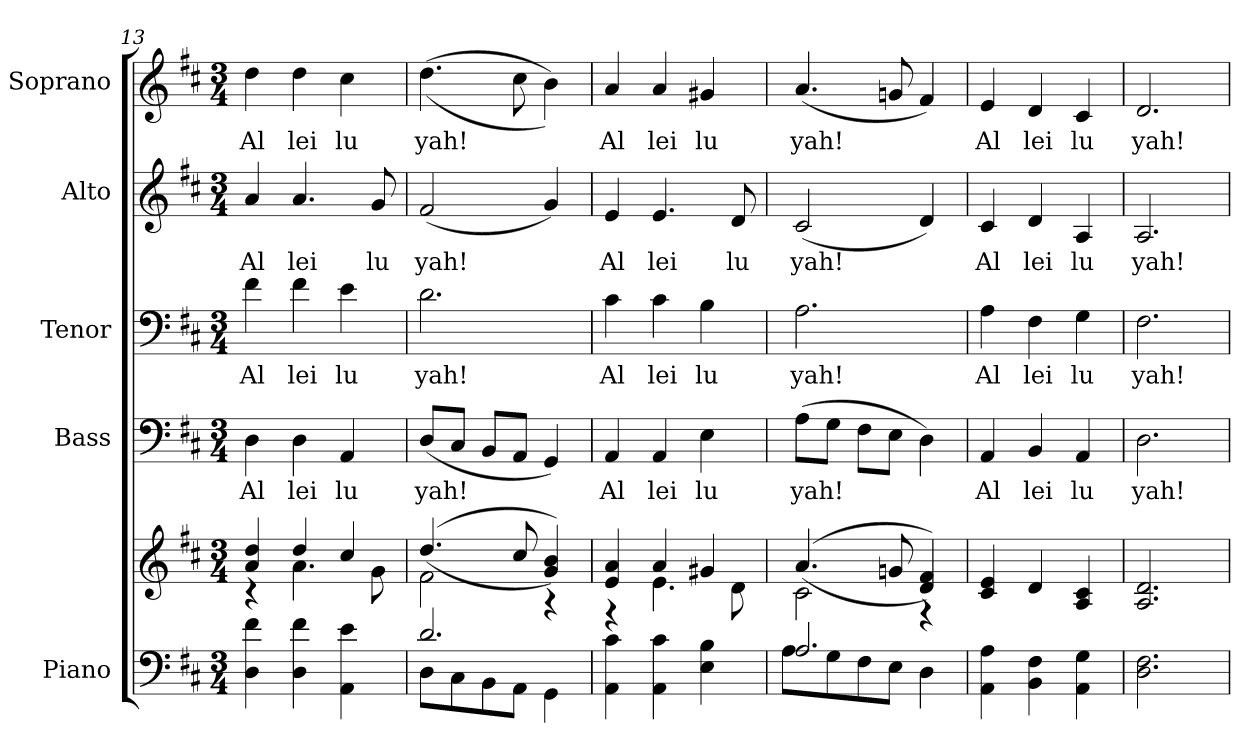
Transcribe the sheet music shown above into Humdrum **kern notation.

**kern	**kern	**kern	**text	**kern	**text	**kern	**text	**kern	**text
*part5	*part5	*part4	*part4	*part3	*part3	*part2	*part2	*part1	*part1
*staff6	*staff5	*staff4	*staff4	*staff3	*staff3	*staff2	*staff2	*staff1	*staff1
*I"Piano	*	*I"Bass	*	*I"Tenor	*	*I"Alto	*	*I"Soprano	*
*I'Pno.	*	*I'B.	*	*I'T.	*	*I'A.	*	*I'S.	*
!!LO:PB:g=z
*clefF4	*clefG2	*clefF4	*	*clefF4	*	*clefG2	*	*clefG2	*
*k[f#c#]	*k[f#c#]	*k[f#c#]	*	*k[f#c#]	*	*k[f#c#]	*	*k[f#c#]	*
*D:	*D:	*D:	*	*D:	*	*D:	*	*D:	*
*M3/4	*M3/4	*M3/4	*	*M3/4	*	*M3/4	*	*M3/4	*
=13	=13	=13	=13	=13	=13	=13	=13	=13	=13
*	*^	*	*	*	*	*	*	*	*
!	!	!	!	!LO:LY:b:color=#000000	!	!	!	!	!	!
!	!	!	!	!	!	!LO:LY:b:color=#000000	!	!	!	!
!	!	!	!	!	!	!	!	!LO:LY:b:color=#000000	!	!
!	!	!	!	!	!	!	!	!	!	!LO:LY:b:color=#000000
4Di\ 4f#i	4ai/ 4ddi	4r	4Di\	Al	4f#i\	Al	4ai/	Al	4ddi\	Al
!	!	!	!	!LO:LY:b:color=#000000	!	!	!	!	!	!
!	!	!	!	!	!	!LO:LY:b:color=#000000	!	!	!	!
!	!	!	!	!	!	!	!	!LO:LY:b:color=#000000	!	!
!	!	!	!	!	!	!	!	!	!	!LO:LY:b:color=#000000
4Di\ 4f#i	4ddi/	4.ai\	4Di\	lei	4f#i\	lei	4.ai/	lei	4ddi\	lei
!	!	!	!	!LO:LY:b:color=#000000	!	!	!	!	!	!
!	!	!	!	!	!	!LO:LY:b:color=#000000	!	!	!	!
!	!	!	!	!	!	!	!	!	!	!LO:LY:b:color=#000000
4AAi\ 4ei	4cc#i/	.	4AAi/	lu	4ei\	lu	.	.	4cc#i\	lu
!	!	!	!	!	!	!	!	!LO:LY:b:color=#000000	!	!
.	.	8gi\	.	.	.	.	8gi/	lu	.	.
=14	=14	=14	=14	=14	=14	=14	=14	=14	=14	=14
*^	*	*	*	*	*	*	*	*	*	*
!	!	!	!	!	!LO:LY:b:color=#000000	!	!	!	!	!	!
!	!	!	!	!	!	!	!LO:LY:b:color=#000000	!	!	!	!
!	!	!	!	!	!	!	!	!	!LO:LY:b:color=#000000	!	!
!	!	!	!	!	!	!	!	!	!	!	!LO:LY:b:color=#000000
2.di/	8Di\L	((4.ddi/	2f#i\	(8Di/L	yah!	2.di\	yah!	(2f#i/	yah!	((4.ddi\	yah!
.	8C#i\	.	.	8C#i/J	.	.	.	.	.	.	.
.	8BBi\	.	.	8BBi/L	.	.	.	.	.	.	.
.	8AAi\J	8cc#i/	.	8AAi/J	.	.	.	.	.	8cc#i\	.
.	4GGi\	4gi/ 4bi))	4r	4GGi/)	.	.	.	4gi/)	.	4bi\))	.
*v	*v	*	*	*	*	*	*	*	*	*	*
=15	=15	=15	=15	=15	=15	=15	=15	=15	=15	=15
*^	*	*	*	*	*	*	*	*	*	*
!	!	!	!	!	!LO:LY:b:color=#000000	!	!	!	!	!	!
*v	*v	*	*	*	*	*	*	*	*	*	*
*^	*	*	*	*	*	*	*	*	*	*
!	!	!	!	!	!	!	!LO:LY:b:color=#000000	!	!	!	!
*v	*v	*	*	*	*	*	*	*	*	*	*
*^	*	*	*	*	*	*	*	*	*	*
!	!	!	!	!	!	!	!	!	!LO:LY:b:color=#000000	!	!
*v	*v	*	*	*	*	*	*	*	*	*	*
*^	*	*	*	*	*	*	*	*	*	*
!	!	!	!	!	!	!	!	!	!	!	!LO:LY:b:color=#000000
*v	*v	*	*	*	*	*	*	*	*	*	*
4AAi\ 4c#i	4ei/ 4ai	4r	4AAi/	Al	4c#i\	Al	4ei/	Al	4ai/	Al
!	!	!	!	!LO:LY:b:color=#000000	!	!	!	!	!	!
!	!	!	!	!	!	!LO:LY:b:color=#000000	!	!	!	!
!	!	!	!	!	!	!	!	!LO:LY:b:color=#000000	!	!
!	!	!	!	!	!	!	!	!	!	!LO:LY:b:color=#000000
4AAi\ 4c#i	4ai/	4.ei\	4AAi/	lei	4c#i\	lei	4.ei/	lei	4ai/	lei
!	!	!	!	!LO:LY:b:color=#000000	!	!	!	!	!	!
!	!	!	!	!	!	!LO:LY:b:color=#000000	!	!	!	!
!	!	!	!	!	!	!	!	!	!	!LO:LY:b:color=#000000
4Ei\ 4Bi	4g#Xi/	.	4Ei\	lu	4Bi\	lu	.	.	4g#Xi/	lu
!	!	!	!	!	!	!	!	!LO:LY:b:color=#000000	!	!
.	.	8di\	.	.	.	.	8di/	lu	.	.
!!LO:PB:g=z
=16	=16	=16	=16	=16	=16	=16	=16	=16	=16	=16
*^	*	*	*	*	*	*	*	*	*	*
!	!	!	!	!	!LO:LY:b:color=#000000	!	!	!	!	!	!
!	!	!	!	!	!	!	!LO:LY:b:color=#000000	!	!	!	!
!	!	!	!	!	!	!	!	!	!LO:LY:b:color=#000000	!	!
!	!	!	!	!	!	!	!	!	!	!	!LO:LY:b:color=#000000
2.Ai/	8Ai\L	((4.ai/	2c#i\	(8Ai\L	yah!	2.Ai\	yah!	(2c#i/	yah!	(4.ai/	yah!
.	8Gi\	.	.	8Gi\J	.	.	.	.	.	.	.
.	8F#i\	.	.	8F#i\L	.	.	.	.	.	.	.
.	8Ei\J	8gni/	.	8Ei\J	.	.	.	.	.	8gni/	.
.	4Di\	4di/ 4f#i))	4r	4Di\)	.	.	.	4di/)	.	4f#i/)	.
*v	*v	*	*	*	*	*	*	*	*	*	*
*	*v	*v	*	*	*	*	*	*	*	*
=17	=17	=17	=17	=17	=17	=17	=17	=17	=17
*^	*^	*	*	*	*	*	*	*	*
!	!	!	!	!	!LO:LY:b:color=#000000	!	!	!	!	!	!
*v	*v	*	*	*	*	*	*	*	*	*	*
*	*v	*v	*	*	*	*	*	*	*	*
*^	*^	*	*	*	*	*	*	*	*
!	!	!	!	!	!	!	!LO:LY:b:color=#000000	!	!	!	!
*v	*v	*	*	*	*	*	*	*	*	*	*
*	*v	*v	*	*	*	*	*	*	*	*
*^	*^	*	*	*	*	*	*	*	*
!	!	!	!	!	!	!	!	!	!LO:LY:b:color=#000000	!	!
*v	*v	*	*	*	*	*	*	*	*	*	*
*	*v	*v	*	*	*	*	*	*	*	*
*^	*^	*	*	*	*	*	*	*	*
!	!	!	!	!	!	!	!	!	!	!	!LO:LY:b:color=#000000
*v	*v	*	*	*	*	*	*	*	*	*	*
*	*v	*v	*	*	*	*	*	*	*	*
4AAi\ 4Ai	4c#i/ 4ei	4AAi/	Al	4Ai\	Al	4c#i/	Al	4ei/	Al
!	!	!	!LO:LY:b:color=#000000	!	!	!	!	!	!
!	!	!	!	!	!LO:LY:b:color=#000000	!	!	!	!
!	!	!	!	!	!	!	!LO:LY:b:color=#000000	!	!
!	!	!	!	!	!	!	!	!	!LO:LY:b:color=#000000
4BBi\ 4F#i	4di/	4BBi/	lei	4F#i\	lei	4di/	lei	4di/	lei
!	!	!	!LO:LY:b:color=#000000	!	!	!	!	!	!
!	!	!	!	!	!LO:LY:b:color=#000000	!	!	!	!
!	!	!	!	!	!	!	!LO:LY:b:color=#000000	!	!
!	!	!	!	!	!	!	!	!	!LO:LY:b:color=#000000
4AAi\ 4Gi	4Ai/ 4c#i	4AAi/	lu	4Gi\	lu	4Ai/	lu	4c#i/	lu
=18	=18	=18	=18	=18	=18	=18	=18	=18	=18
!	!	!	!LO:LY:b:color=#000000	!	!	!	!	!	!
!	!	!	!	!	!LO:LY:b:color=#000000	!	!	!	!
!	!	!	!	!	!	!	!LO:LY:b:color=#000000	!	!
!	!	!	!	!	!	!	!	!	!LO:LY:b:color=#000000
2.Di\ 2.F#i	2.Ai/ 2.di	2.Di\	yah!	2.F#i\	yah!	2.Ai/	yah!	2.di/	yah!
=	=	=	=	=	=	=	=	=	=
*-	*-	*-	*-	*-	*-	*-	*-	*-	*-
